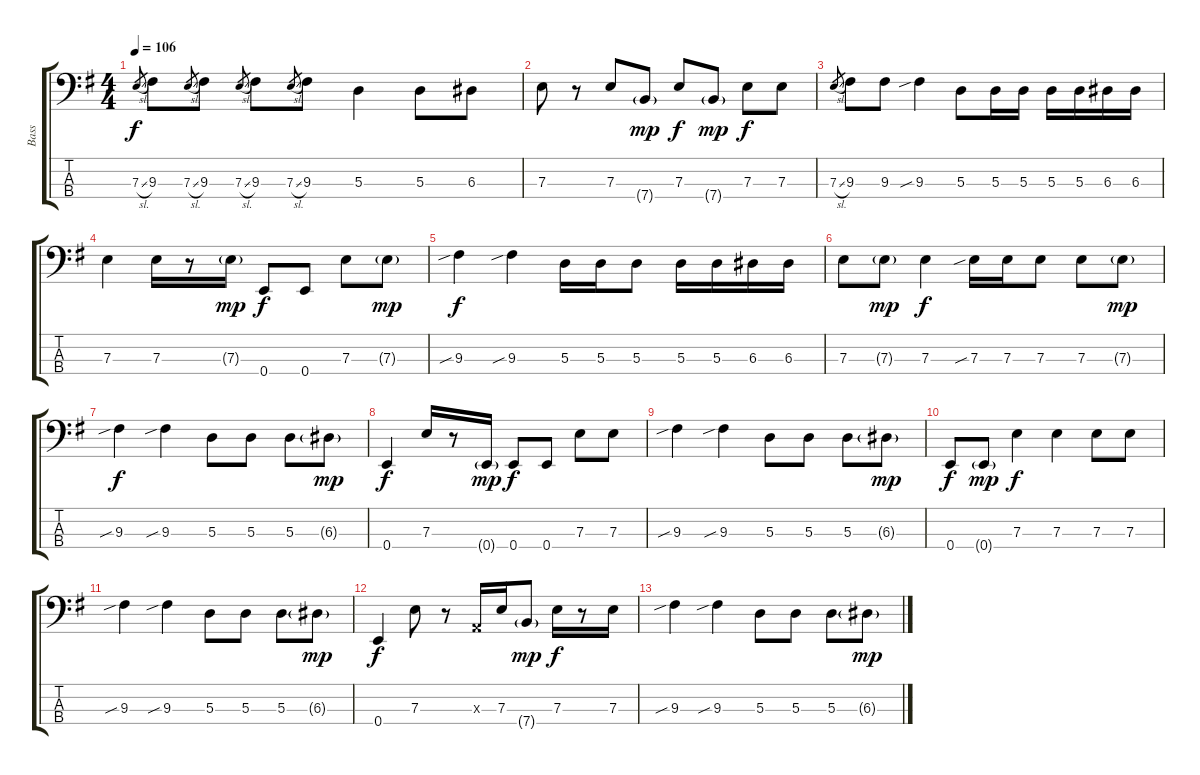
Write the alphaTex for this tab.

\track ("Bass" "Bass") {instrument electricbassfinger}
\staff {score tabs}
\tuning (G2 D2 A1 E1) {hide}
\ts (4 4)
\tempo 106
\clef f4
\ks g
7.3{sl}.8{gr dy f} 9.3.8 7.3{sl}.8{gr} 9.3.8 7.3{sl}.8{gr} 9.3.8 7.3{sl}.8{gr} 9.3.8 5.3.4 5.3.8 6.3.8 |
7.3.8 r.8 7.3.8 7.4{g}.8{dy mp} 7.3.8{dy f} 7.4{g}.8{dy mp} 7.3.8{dy f} 7.3.8 |
7.3{sl}.8{gr} 9.3.8 9.3.8 9.3{sib}.4 5.3.8 5.3.16 5.3.16 5.3.16 5.3.16 6.3.16 6.3.16 |
7.3.4 7.3.16 r.8 7.3{g}.16{dy mp} 0.4.8{dy f} 0.4.8 7.3.8 7.3{g}.8{dy mp} |
9.3{sib}.4{dy f} 9.3{sib}.4 5.3.16 5.3.16 5.3.8 5.3.16 5.3.16 6.3.16 6.3.16 |
7.3.8 7.3{g}.8{dy mp} 7.3.4{dy f} 7.3{sib}.16 7.3.16 7.3.8 7.3.8 7.3{g}.8{dy mp} |
9.3{sib}.4{dy f} 9.3{sib}.4 5.3.8 5.3.8 5.3.8 6.3{g}.8{dy mp} |
0.4.4{dy f} 7.3.16 r.8 0.4{g}.16{dy mp} 0.4.8{dy f} 0.4.8 7.3.8 7.3.8 |
9.3{sib}.4 9.3{sib}.4 5.3.8 5.3.8 5.3.8 6.3{g}.8{dy mp} |
0.4.8{dy f} 0.4{g}.8{dy mp} 7.3.4{dy f} 7.3.4 7.3.8 7.3.8 |
9.3{sib}.4 9.3{sib}.4 5.3.8 5.3.8 5.3.8 6.3{g}.8{dy mp} |
0.4.4{dy f} 7.3.8 r.8 0.3{x}.16 7.3.16 7.4{g}.8{dy mp} 7.3.16{dy f} r.8 7.3.16 |
9.3{sib}.4 9.3{sib}.4 5.3.8 5.3.8 5.3.8 6.3{g}.8{dy mp}
